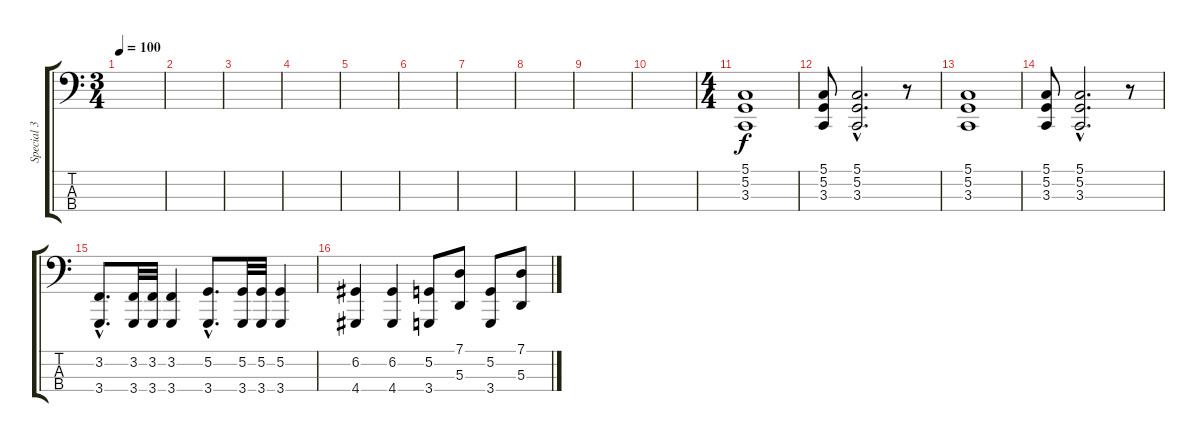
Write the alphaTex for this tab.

\track ("Special 3" "Special 3") {instrument timpani}
\staff {score tabs}
\tuning (G2 D2 A1 E1) {hide}
\ts (3 4)
\tempo 100
\clef f4
\ks c
|
|
|
|
|
|
|
|
|
|
\ts (4 4)
\section ("" "")
(5.1 5.2 3.3).1 |
(5.1 5.2 3.3).8 (5.1{hac} 5.2{hac} 3.3{hac}).2{d} r.8 |
(5.1 5.2 3.3).1 |
(5.1 5.2 3.3).8 (5.1{hac} 5.2{hac} 3.3{hac}).2{d} r.8 |
\section ("" "")
(3.2{hac} 3.4{hac}).8{d} (3.2 3.4).32 (3.2 3.4).32 (3.2 3.4).4 (5.2{hac} 3.4{hac}).8{d} (5.2 3.4).32 (5.2 3.4).32 (5.2 3.4).4 |
(6.2 4.4).4 (6.2 4.4).4 (5.2 3.4).8 (7.1 5.3).8 (5.2 3.4).8 (7.1 5.3).8
